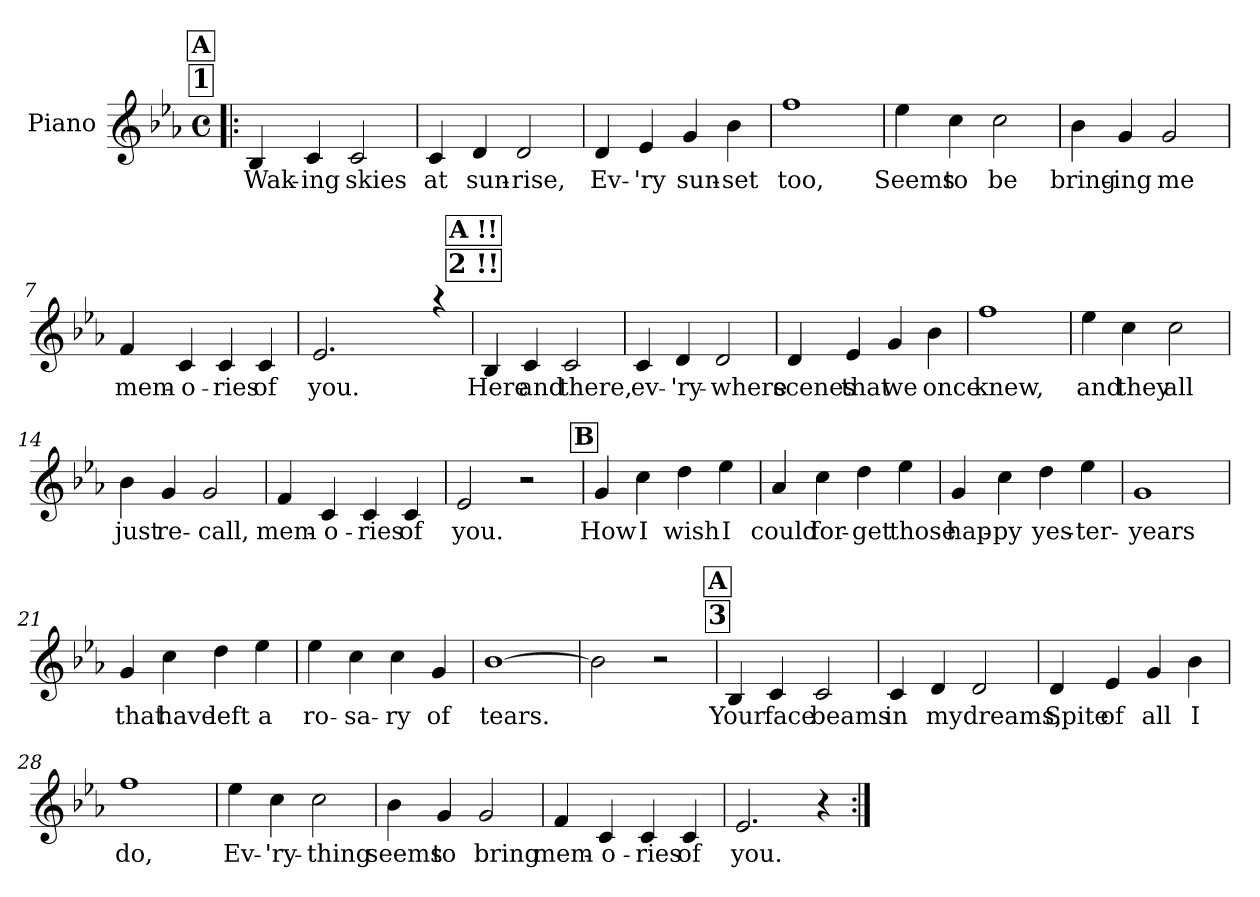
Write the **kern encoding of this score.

**kern	**text
*part1	*part1
*staff1	*staff1
*I"Piano	*
*I'Pno.	*
*clefG2	*
*k[b-e-a-]	*
*E-:	*
*M4/4	*
*met(c)	*
!!LO:REH:place=s1:a:t=1
!!LO:REH:place=s1:a:fs=12:t=A
=1!|:	=1!|:
!	!LO:LY:b
4B-/	Wak-
!	!LO:LY:b
4c/	-ing
!	!LO:LY:b
2c/	skies
=2	=2
!	!LO:LY:b
4c/	at
!	!LO:LY:b
4d/	sun-
!	!LO:LY:b
2d/	-rise,
=3	=3
!	!LO:LY:b
4d/	Ev-
!	!LO:LY:b
4e-/	-'ry
!	!LO:LY:b
4g/	sun-
!	!LO:LY:b
4b-\	-set
=4	=4
!	!LO:LY:b
1ff	too,
!!LO:LB:g=z
=5	=5
!	!LO:LY:b
4ee-\	Seems
!	!LO:LY:b
4cc\	to
!	!LO:LY:b
2cc\	be
=6	=6
!	!LO:LY:b
4b-\	bring-
!	!LO:LY:b
4g/	-ing
!	!LO:LY:b
2g/	me
=7	=7
!	!LO:LY:b
4f/	mem-
!	!LO:LY:b
4c/	-o-
!	!LO:LY:b
4c/	-ries
!	!LO:LY:b
4c/	of
=8	=8
!	!LO:LY:b
*^	*
2.e-/	4b-yy	you.
.	4b-yy	.
.	4b-yy	.
4r	4b-yy	.
!!LO:LB:g=z	!!
!!LO:REH:place=s1:a:t=2	!!
!!LO:REH:place=s1:a:fs=12:t=A	!!
=9	=9	=9
!	!	!LO:LY:b
*v	*v	*
4B-/	Here
!	!LO:LY:b
4c/	and
!	!LO:LY:b
2c/	there,
=10	=10
!	!LO:LY:b
4c/	ev-
!	!LO:LY:b
4d/	-'ry-
!	!LO:LY:b
2d/	-where
=11	=11
!	!LO:LY:b
4d/	scenes
!	!LO:LY:b
4e-/	that
!	!LO:LY:b
4g/	we
!	!LO:LY:b
4b-\	once
=12	=12
!	!LO:LY:b
1ff	knew,
!!LO:LB:g=z
=13	=13
!	!LO:LY:b
4ee-\	and
!	!LO:LY:b
4cc\	they
!	!LO:LY:b
2cc\	all
=14	=14
!	!LO:LY:b
4b-\	just
!	!LO:LY:b
4g/	re-
!	!LO:LY:b
2g/	-call,
=15	=15
!	!LO:LY:b
4f/	mem-
!	!LO:LY:b
4c/	-o-
!	!LO:LY:b
4c/	-ries
!	!LO:LY:b
4c/	of
=16	=16
!	!LO:LY:b
2e-/	you.
2r	.
!!LO:LB:g=z
!!LO:REH:place=s1:a:fs=12:t=B
=17	=17
!	!LO:LY:b
4g/	How
!	!LO:LY:b
4cc\	I
!	!LO:LY:b
4dd\	wish
!	!LO:LY:b
4ee-\	I
=18	=18
!	!LO:LY:b
4a-/	could
!	!LO:LY:b
4cc\	for-
!	!LO:LY:b
4dd\	-get
!	!LO:LY:b
4ee-\	those
=19	=19
!	!LO:LY:b
4g/	hap-
!	!LO:LY:b
4cc\	-py
!	!LO:LY:b
4dd\	yes-
!	!LO:LY:b
4ee-\	ter-
=20	=20
!	!LO:LY:b
1g	-years
!!LO:LB:g=z
=21	=21
!	!LO:LY:b
4g/	that
!	!LO:LY:b
4cc\	have
!	!LO:LY:b
4dd\	left
!	!LO:LY:b
4ee-\	a
=22	=22
!	!LO:LY:b
4ee-\	ro-
!	!LO:LY:b
4cc\	-sa-
!	!LO:LY:b
4cc\	-ry
!	!LO:LY:b
4g/	of
=23	=23
!	!LO:LY:b
[1b-	tears.
=24	=24
2b-\]	.
2r	.
!!LO:LB:g=z
!!LO:REH:place=s1:a:t=3
!!LO:REH:place=s1:a:fs=12:t=A
=25	=25
!	!LO:LY:b
4B-/	Your
!	!LO:LY:b
4c/	face
!	!LO:LY:b
2c/	beams
=26	=26
!	!LO:LY:b
4c/	in
!	!LO:LY:b
4d/	my
!	!LO:LY:b
2d/	dreams,
=27	=27
!	!LO:LY:b
4d/	Spite
!	!LO:LY:b
4e-/	of
!	!LO:LY:b
4g/	all
!	!LO:LY:b
4b-\	I
=28	=28
!	!LO:LY:b
1ff	do,
!!LO:LB:g=z
=29	=29
!	!LO:LY:b
4ee-\	Ev-
!	!LO:LY:b
4cc\	-'ry-
!	!LO:LY:b
2cc\	-thing
=30	=30
!	!LO:LY:b
4b-\	seems
!	!LO:LY:b
4g/	to
!	!LO:LY:b
2g/	bring
=31	=31
!	!LO:LY:b
4f/	mem-
!	!LO:LY:b
4c/	-o-
!	!LO:LY:b
4c/	-ries
!	!LO:LY:b
4c/	of
=32	=32
!	!LO:LY:b
2.e-/	you.
4r	.
=:|!	=:|!
*-	*-
